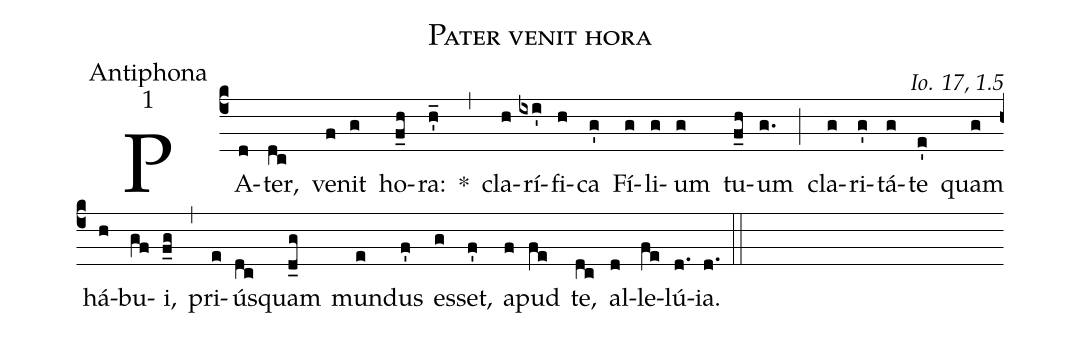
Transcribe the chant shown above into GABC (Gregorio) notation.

name: Pater venit hora;
office-part: Antiphona;
mode: 1;
commentary: Io. 17, 1.5;
%%
(c4)
PA(d)ter,(dc) ve(f)nit(g) ho(f_h)ra:(h'_) *(,)
cla(h)rí(ixi')fi(h)ca(g') Fí(g)li(g)um(g) tu(f_h)um(g.) (;)
cla(g)ri(g')tá(g)te(e') quam(g) há(h)bu(gf)i,(f_g) (,)
pri(e)ús(dc)quam(d_g) mun(e)dus(f') es(g)set,(f') a(f)pud(fe) te,(dc) al(d)le(fe)lú(d.)ia.(d.) (::)
